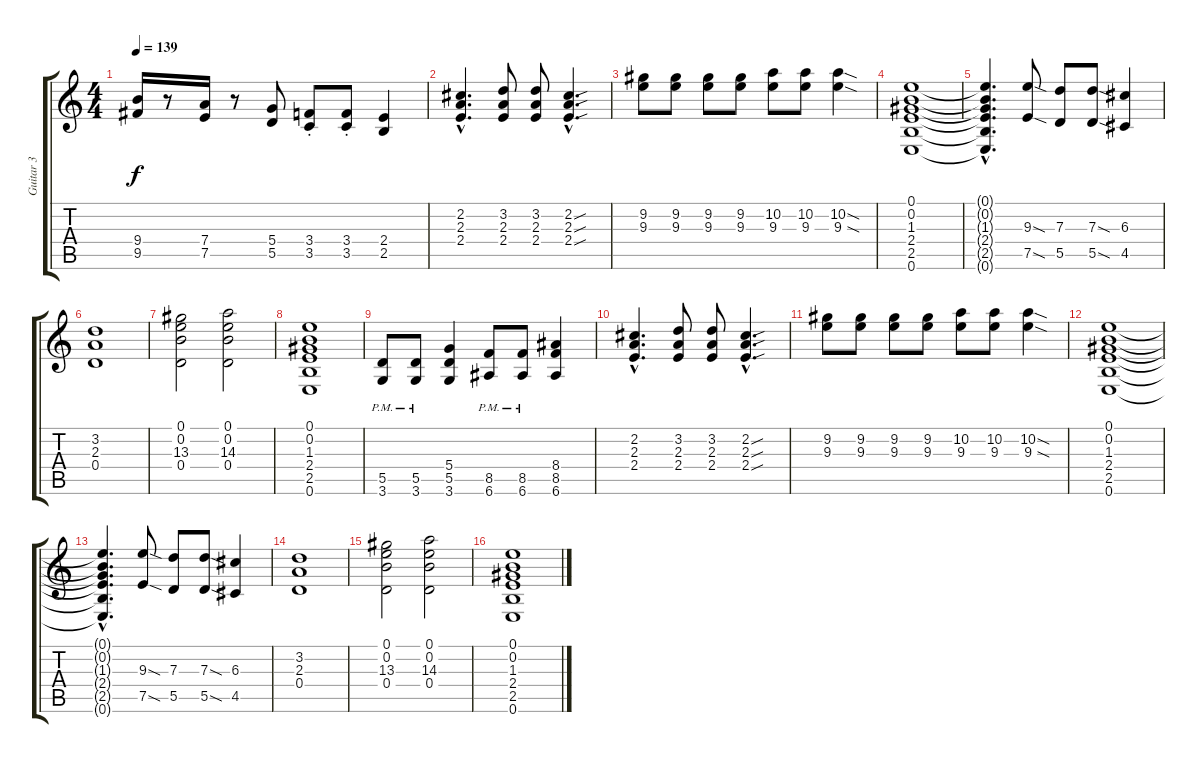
\track ("Guitar 3" "Guitar 3") {instrument distortionguitar}
\staff {score tabs}
\tuning (E4 B3 G3 D3 A2 E2) {hide}
\ts (4 4)
\tempo 139
\clef g2
\ks c
(9.4 9.5).16{dy f} r.8 (7.4 7.5).16 r.8 (5.4 5.5).8 (3.4{st} 3.5{st}).8 (3.4{st} 3.5{st}).8 (2.4 2.5).4 |
(2.2{hac} 2.3{hac} 2.4{hac}).4{d} (3.2 2.3 2.4).8 (3.2 2.3 2.4).8 (2.2{sou hac} 2.3{sou hac} 2.4{sou hac}).4{d} |
(9.2 9.3).8 (9.2 9.3).8 (9.2 9.3).8 (9.2 9.3).8 (10.2 9.3).8 (10.2 9.3).8 (10.2{sod} 9.3{sod}).4 |
(0.1 0.2 1.3 2.4 2.5 0.6).1 |
(0.1{hac t} 0.2{hac t} 1.3{hac t} 2.4{hac t} 2.5{hac t} 0.6{hac t}).4{d} (9.3{sod} 7.5{sod}).8 (7.3 5.5).8 (7.3{sod} 5.5{sod}).8 (6.3 4.5).4 |
(3.2 2.3 0.4).1 |
(0.1 0.2 13.3 0.4).2 (0.1 0.2 14.3 0.4).2 |
(0.1 0.2 1.3 2.4 2.5 0.6).1 |
(5.5{pm} 3.6{pm}).8 (5.5{pm} 3.6{pm}).8 (5.4 5.5 3.6).4 (8.5{pm} 6.6{pm}).8 (8.5{pm} 6.6{pm}).8 (8.4 8.5 6.6).4 |
(2.2{hac} 2.3{hac} 2.4{hac}).4{d} (3.2 2.3 2.4).8 (3.2 2.3 2.4).8 (2.2{sou hac} 2.3{sou hac} 2.4{sou hac}).4{d} |
(9.2 9.3).8 (9.2 9.3).8 (9.2 9.3).8 (9.2 9.3).8 (10.2 9.3).8 (10.2 9.3).8 (10.2{sod} 9.3{sod}).4 |
(0.1 0.2 1.3 2.4 2.5 0.6).1 |
(0.1{hac t} 0.2{hac t} 1.3{hac t} 2.4{hac t} 2.5{hac t} 0.6{hac t}).4{d} (9.3{sod} 7.5{sod}).8 (7.3 5.5).8 (7.3{sod} 5.5{sod}).8 (6.3 4.5).4 |
(3.2 2.3 0.4).1 |
(0.1 0.2 13.3 0.4).2 (0.1 0.2 14.3 0.4).2 |
(0.1 0.2 1.3 2.4 2.5 0.6).1
